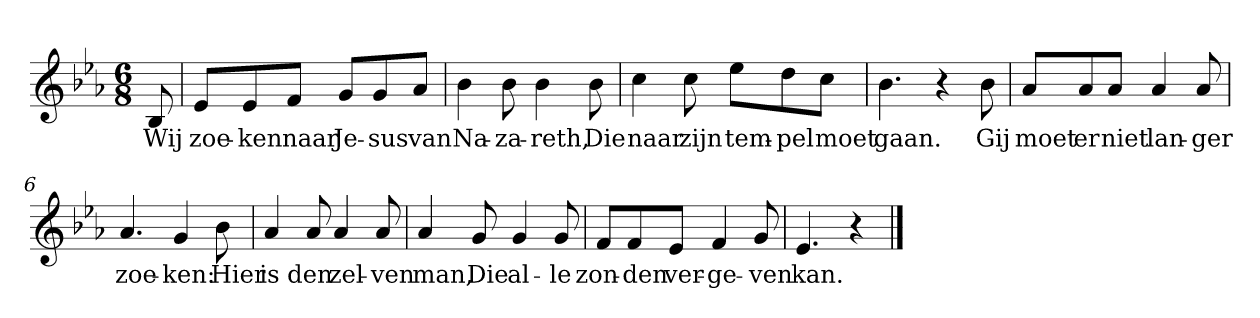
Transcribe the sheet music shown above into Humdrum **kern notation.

**kern	**text
*part1	*part1
*staff1	*staff1
*clefG2	*
*k[b-e-a-]	*
*E-:	*
*M6/8	*
*MM120	*
=	=
8B-	Wij
=1	=1
8e-/L	zoe-
8e-/	-ken
8f/J	naar
8g/L	Je-
8g/	-sus
8a-/J	van
=2	=2
4b-	Na-
8b-	-za-
4b-	-reth,
8b-	Die
=3	=3
4cc	naar
8cc	zijn
8ee-\L	tem-
8dd\	-pel
8cc\J	moet
=4	=4
4.b-	gaan.
4r	.
8b-	Gij
=5	=5
8a-/L	moet
8a-/	er
8a-/J	niet
4a-	lan-
8a-	-ger
=6	=6
4.a-	zoe-
4g	-ken:
8b-	Hier
=7	=7
4a-	is
8a-	den
4a-	zel-
8a-	-ven
=8	=8
4a-	man,
8g	Die
4g	al-
8g	-le
=9	=9
8f/L	zon-
8f/	-den
8e-/J	ver-
4f	-ge-
8g	-ven
=10	=10
4.e-	kan.
4r	.
==	==
*-	*-
